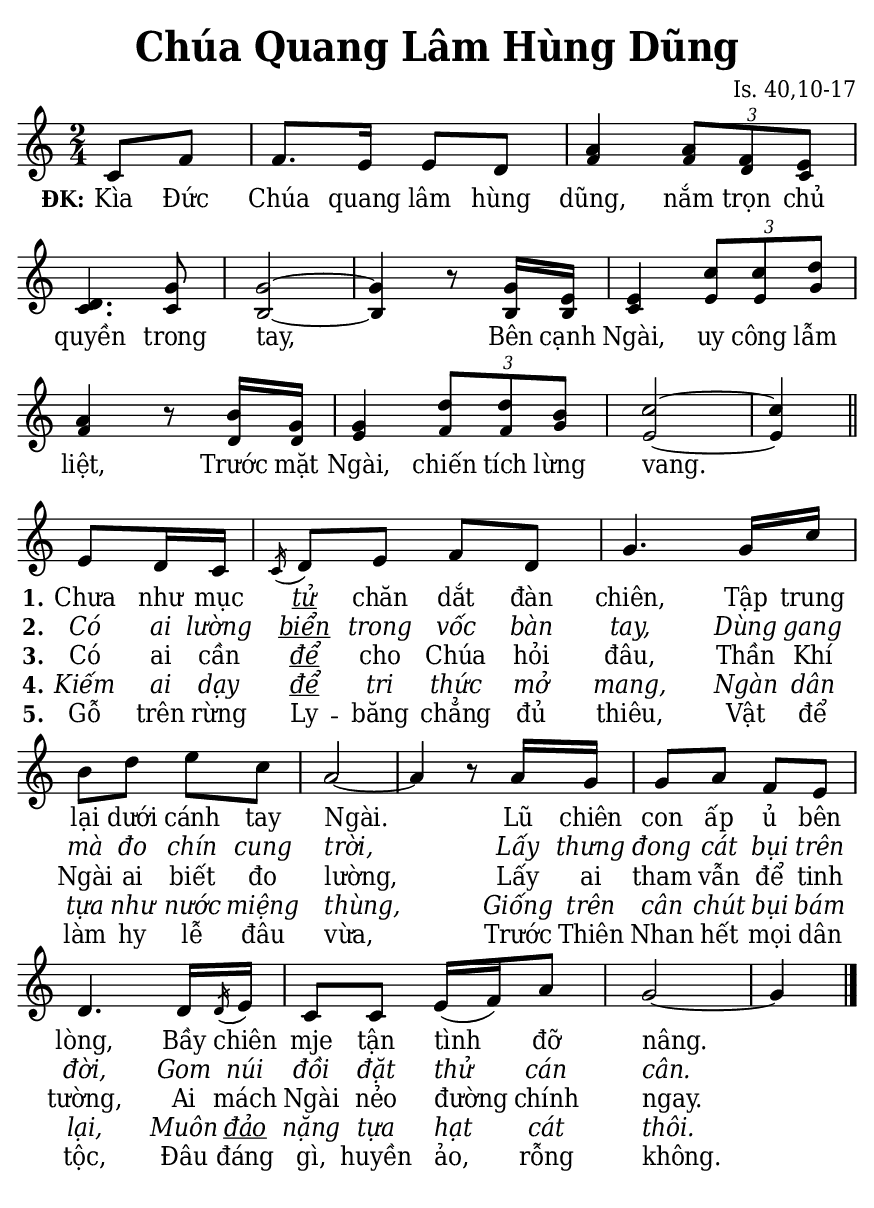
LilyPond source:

% Cài đặt chung\
\version "2.22.1"
\include "english.ly"

\header {
  title = \markup { \fontsize #1 "Chúa Quang Lâm Hùng Dũng" }
  composer = "Is. 40,10-17"
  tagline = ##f
}

% Nhạc phiên khúc
nhacPhienKhucSop = \relative c' {
  \partial 4 c8 f |
  f8. e16 e8 d |
  a'4 \tuplet 3/2 { a8 f e } |
  d4. g8 |
  g2 ~ |
  g4 r8 g16 e |
  e4 \tuplet 3/2 { c'8 c d } |
  a4 r8 b16 g |
  g4 \tuplet 3/2 { d'8 d b } |
  c2 ~ |
  c4 \bar "||" \break
  
  e,8 d16 c |
  \slashedGrace { c16 ( } d8) e f d |
  g4. g16 c |
  b8 d e c |
  a2 ~ |
  a4 r8 a16 g |
  g8 a f e |
  d4. d16 \slashedGrace { d16 ( } e) |
  c8 c e16 (f) a8 |
  g2 ~ |
  g4 \bar "|."
}

nhacPhienKhucAlto = \relative c' {
  \partial 4 c8 f |
  f8. e16 e8 d |
  f4 \tuplet 3/2 { f8 d c } |
  c4. c8 |
  b2 ~ |
  b4 r8 b16 b |
  c4 \tuplet 3/2 { e8 e g } |
  f4 r8 d16 d |
  e4 \tuplet 3/2 { f8 f g } |
  e2 ~ |
  e4
}

% Lời phiên khúc
loiPhienKhucSop = \lyrics {
  \set stanza = "ĐK:"
  Kìa Đức Chúa quang lâm hùng dũng,
  nắm trọn chủ quyền trong tay,
  Bên cạnh Ngài, uy công lẫm liệt,
  Trước mặt Ngài, chiến tích lừng vang.
  <<
    {
      \set stanza = "1."
      Chưa như mục \markup { \italic \underline "tử" }
      chăn dắt đàn chiên,
      Tập trung lại dưới cánh tay Ngài.
      Lũ chiên con ấp ủ bên lòng,
      Bầy chiên mje tận tình đỡ nâng.
    }
    \new Lyrics {
	    \set associatedVoice = "beSop"
	    \set stanza = "2."
      \override Lyrics.LyricText.font-shape = #'italic
	    Có ai lường \markup { \italic \underline "biển" }
	    trong vốc bàn tay,
	    Dùng gang mà đo chín cung trời,
	    Lấy thưng đong cát bụi trên đời,
	    Gom núi đồi đặt thử cán cân.
    }
    \new Lyrics {
	    \set associatedVoice = "beSop"
	    \set stanza = "3."
	    Có ai cần \markup { \italic \underline "để" }
	    cho Chúa hỏi đâu,
	    Thần Khí Ngài ai biết đo lường,
	    Lấy ai tham vẫn để tinh tường,
	    Ai mách Ngài nẻo đường chính ngay.
    }
    \new Lyrics {
	    \set associatedVoice = "beSop"
	    \set stanza = "4."
      \override Lyrics.LyricText.font-shape = #'italic
	    Kiếm ai dạy \markup { \italic \underline "để" }
	    tri thức mở mang,
	    Ngàn dân tựa như nước miệng thùng,
	    Giống trên cân chút bụi bám lại,
	    Muôn \markup { \italic \underline "đảo" }
	    nặng tựa hạt cát thôi.
    }
    \new Lyrics {
	    \set associatedVoice = "beSop"
	    \set stanza = "5."
	    Gỗ trên rừng Ly -- băng chẳng đủ thiêu,
	    Vật để làm hy lễ đâu vừa,
	    Trước Thiên Nhan hết mọi dân tộc,
	    Đâu đáng gì, huyền ảo, rỗng không.
    }
  >>
}

% Dàn trang
\paper {
  #(set-paper-size "a5")
  top-margin = 3\mm
  bottom-margin = 3\mm
  left-margin = 3\mm
  right-margin = 3\mm
  indent = #0
  #(define fonts
	 (make-pango-font-tree "Deja Vu Serif Condensed"
	 		       "Deja Vu Serif Condensed"
			       "Deja Vu Serif Condensed"
			       (/ 20 20)))
  print-page-number = ##f
  page-count = #1
}

TongNhip = {
  \key c \major \time 2/4
  \set Timing.beamExceptions = #'()
  \set Timing.baseMoment = #(ly:make-moment 1/4)
}

% Đổi kích thước nốt cho bè phụ
notBePhu =
#(define-music-function (font-size music) (number? ly:music?)
   (for-some-music
     (lambda (m)
       (if (music-is-of-type? m 'rhythmic-event)
           (begin
             (set! (ly:music-property m 'tweaks)
                   (cons `(font-size . ,font-size)
                         (ly:music-property m 'tweaks)))
             #t)
           #f))
     music)
   music)

\score {
  \new ChoirStaff <<
    \new Staff \with {
        \consists "Merge_rests_engraver"
        printPartCombineTexts = ##f
      }
      <<
      \new Voice \TongNhip \partCombine 
        \nhacPhienKhucSop
        \notBePhu -1 { \nhacPhienKhucAlto }
      \new NullVoice = beSop \nhacPhienKhucSop
      \new Lyrics \lyricsto beSop \loiPhienKhucSop
      >>
  >>
  \layout {
    \override Lyrics.LyricSpace.minimum-distance = #0.6
    \override Score.BarNumber.break-visibility = ##(#f #f #f)
    \override Score.SpacingSpanner.uniform-stretching = ##t
  } 
}
